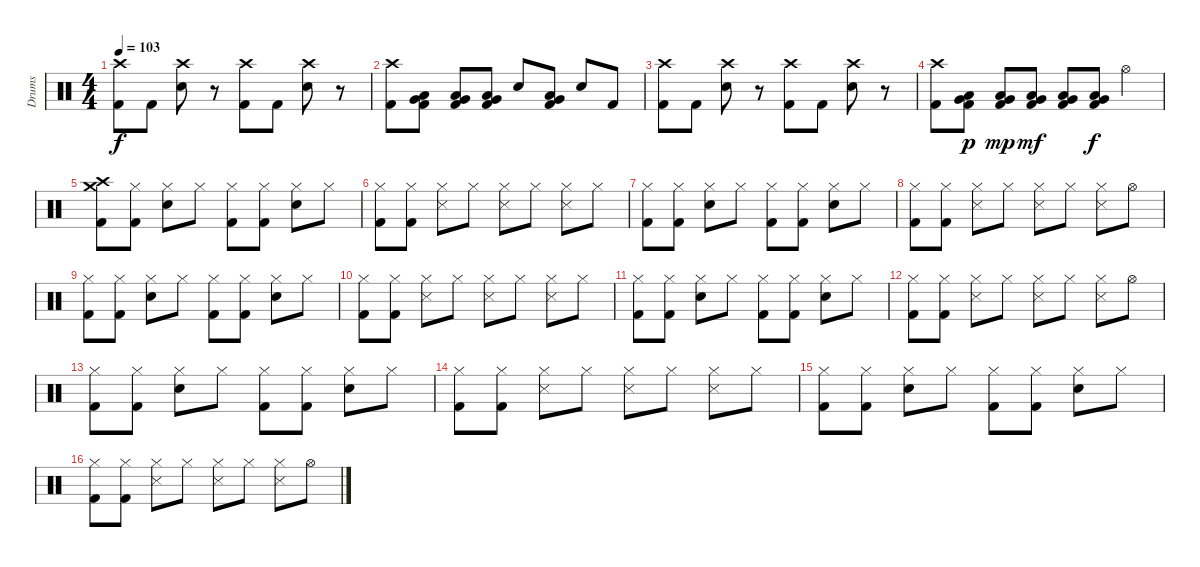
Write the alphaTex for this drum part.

\track ("Drums" "Drums") {instrument percussion}
\staff {score}
\articulation defaults
\ts (4 4)
\tempo 103
\clef neutral
\ks c
("Crash high (hit)" "Kick (hit) 2").8{dy f} "Kick (hit) 2".8 ("Crash high (hit)" "Snare (hit) 2").8 r.8 ("Crash high (hit)" "Kick (hit) 2").8 "Kick (hit) 2".8 ("Crash high (hit)" "Snare (hit) 2").8 r.8 |
("Crash high (hit)" "Kick (hit) 2").8 ("Low Tom (hit)" "Very Low Tom (hit)" "Kick (hit) 2").8 ("Low Tom (hit)" "Very Low Tom (hit)" "Kick (hit) 2").8 ("Low Tom (hit)" "Very Low Tom (hit)" "Kick (hit) 2").8 "Snare (hit) 2".8 ("Low Tom (hit)" "Very Low Tom (hit)" "Kick (hit) 2").8 "Snare (hit) 2".8 "Kick (hit) 2".8 |
("Crash high (hit)" "Kick (hit) 2").8 "Kick (hit) 2".8 ("Crash high (hit)" "Snare (hit) 2").8 r.8 ("Crash high (hit)" "Kick (hit) 2").8 "Kick (hit) 2".8 ("Crash high (hit)" "Snare (hit) 2").8 r.8 |
("Crash high (hit)" "Kick (hit) 2").8 ("Very Low Tom (hit)" "Low Tom (hit)" "Kick (hit) 2").8{dy p} ("Very Low Tom (hit)" "Low Tom (hit)" "Kick (hit) 2").8{dy mp} ("Very Low Tom (hit)" "Low Tom (hit)" "Kick (hit) 2").8{dy mf} ("Very Low Tom (hit)" "Low Tom (hit)" "Kick (hit) 2").8 ("Very Low Tom (hit)" "Low Tom (hit)" "Kick (hit) 2").8{dy f} "Hi-Hat (open)".4 |
("Crash high (hit)" "Crash medium (hit)" "Kick (hit) 2").8 ("Hi-Hat (closed)" "Kick (hit) 2").8 ("Hi-Hat (closed)" "Snare (hit) 2").8 "Hi-Hat (closed)".8 ("Hi-Hat (closed)" "Kick (hit) 2").8 ("Hi-Hat (closed)" "Kick (hit) 2").8 ("Hi-Hat (closed)" "Snare (hit) 2").8 "Hi-Hat (closed)".8 |
("Hi-Hat (closed)" "Kick (hit) 2").8 ("Hi-Hat (closed)" "Kick (hit) 2").8 ("Hi-Hat (closed)" "Snare (side stick) 3").8 "Hi-Hat (closed)".8 ("Hi-Hat (closed)" "Snare (side stick) 3").8 "Hi-Hat (closed)".8 ("Hi-Hat (closed)" "Snare (side stick) 3").8 "Hi-Hat (closed)".8 |
("Hi-Hat (closed)" "Kick (hit) 2").8 ("Hi-Hat (closed)" "Kick (hit) 2").8 ("Hi-Hat (closed)" "Snare (hit) 2").8 "Hi-Hat (closed)".8 ("Hi-Hat (closed)" "Kick (hit) 2").8 ("Hi-Hat (closed)" "Kick (hit) 2").8 ("Hi-Hat (closed)" "Snare (hit) 2").8 "Hi-Hat (closed)".8 |
("Hi-Hat (closed)" "Kick (hit) 2").8 ("Hi-Hat (closed)" "Kick (hit) 2").8 ("Hi-Hat (closed)" "Snare (side stick) 3").8 "Hi-Hat (closed)".8 ("Hi-Hat (closed)" "Snare (side stick) 3").8 "Hi-Hat (closed)".8 ("Hi-Hat (closed)" "Snare (side stick) 3").8 "Hi-Hat (open)".8 |
("Hi-Hat (closed)" "Kick (hit) 2").8 ("Hi-Hat (closed)" "Kick (hit) 2").8 ("Hi-Hat (closed)" "Snare (hit) 2").8 "Hi-Hat (closed)".8 ("Hi-Hat (closed)" "Kick (hit) 2").8 ("Hi-Hat (closed)" "Kick (hit) 2").8 ("Hi-Hat (closed)" "Snare (hit) 2").8 "Hi-Hat (closed)".8 |
("Hi-Hat (closed)" "Kick (hit) 2").8 ("Hi-Hat (closed)" "Kick (hit) 2").8 ("Hi-Hat (closed)" "Snare (side stick) 3").8 "Hi-Hat (closed)".8 ("Hi-Hat (closed)" "Snare (side stick) 3").8 "Hi-Hat (closed)".8 ("Hi-Hat (closed)" "Snare (side stick) 3").8 "Hi-Hat (closed)".8 |
("Hi-Hat (closed)" "Kick (hit) 2").8 ("Hi-Hat (closed)" "Kick (hit) 2").8 ("Hi-Hat (closed)" "Snare (hit) 2").8 "Hi-Hat (closed)".8 ("Hi-Hat (closed)" "Kick (hit) 2").8 ("Hi-Hat (closed)" "Kick (hit) 2").8 ("Hi-Hat (closed)" "Snare (hit) 2").8 "Hi-Hat (closed)".8 |
("Hi-Hat (closed)" "Kick (hit) 2").8 ("Hi-Hat (closed)" "Kick (hit) 2").8 ("Hi-Hat (closed)" "Snare (side stick) 3").8 "Hi-Hat (closed)".8 ("Hi-Hat (closed)" "Snare (side stick) 3").8 "Hi-Hat (closed)".8 ("Hi-Hat (closed)" "Snare (side stick) 3").8 "Hi-Hat (open)".8 |
("Hi-Hat (closed)" "Kick (hit) 2").8 ("Hi-Hat (closed)" "Kick (hit) 2").8 ("Hi-Hat (closed)" "Snare (hit) 2").8 "Hi-Hat (closed)".8 ("Hi-Hat (closed)" "Kick (hit) 2").8 ("Hi-Hat (closed)" "Kick (hit) 2").8 ("Hi-Hat (closed)" "Snare (hit) 2").8 "Hi-Hat (closed)".8 |
("Hi-Hat (closed)" "Kick (hit) 2").8 ("Hi-Hat (closed)" "Kick (hit) 2").8 ("Hi-Hat (closed)" "Snare (side stick) 3").8 "Hi-Hat (closed)".8 ("Hi-Hat (closed)" "Snare (side stick) 3").8 "Hi-Hat (closed)".8 ("Hi-Hat (closed)" "Snare (side stick) 3").8 "Hi-Hat (closed)".8 |
("Hi-Hat (closed)" "Kick (hit) 2").8 ("Hi-Hat (closed)" "Kick (hit) 2").8 ("Hi-Hat (closed)" "Snare (hit) 2").8 "Hi-Hat (closed)".8 ("Hi-Hat (closed)" "Kick (hit) 2").8 ("Hi-Hat (closed)" "Kick (hit) 2").8 ("Hi-Hat (closed)" "Snare (hit) 2").8 "Hi-Hat (closed)".8 |
("Hi-Hat (closed)" "Kick (hit) 2").8 ("Hi-Hat (closed)" "Kick (hit) 2").8 ("Hi-Hat (closed)" "Snare (side stick) 3").8 "Hi-Hat (closed)".8 ("Hi-Hat (closed)" "Snare (side stick) 3").8 "Hi-Hat (closed)".8 ("Hi-Hat (closed)" "Snare (side stick) 3").8 "Hi-Hat (open)".8
